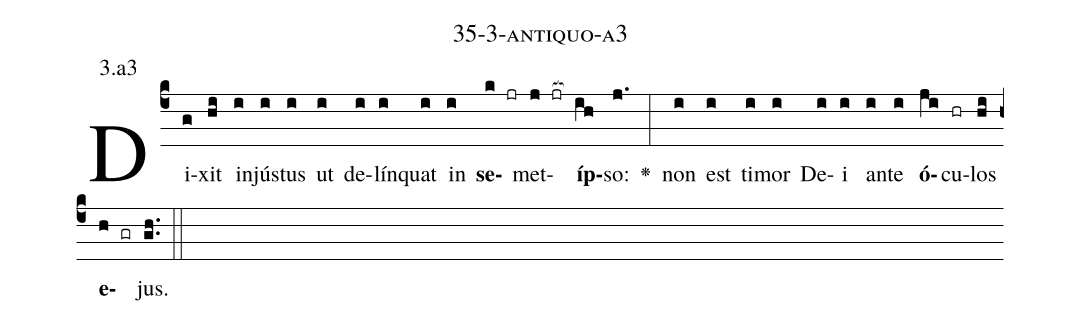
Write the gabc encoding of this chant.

name: 35-3-antiquo-a3;
annotation: 3.a3;
%%
(c4)Di(g)xit(hi) in(i)jús(i)tus(i) ut(i) de(i)lín(i)quat(i) in(i) <b>se</b>(k jr)met(j jr[ocb:1{])<b>íp</b>(ih[ocb:0}])so:(j.) <v>\greheightstar</v>(:) non(i) est(i) ti(i)mor(i) De(i)i(i) an(i)te(i) <b>ó</b>(ji)cu(hr)los(hi) <b>e</b>(h gr)jus.(gh..) (::)


%E(i) u(i) o(ji) u(hi) a(h) e.(gh..) (::)
